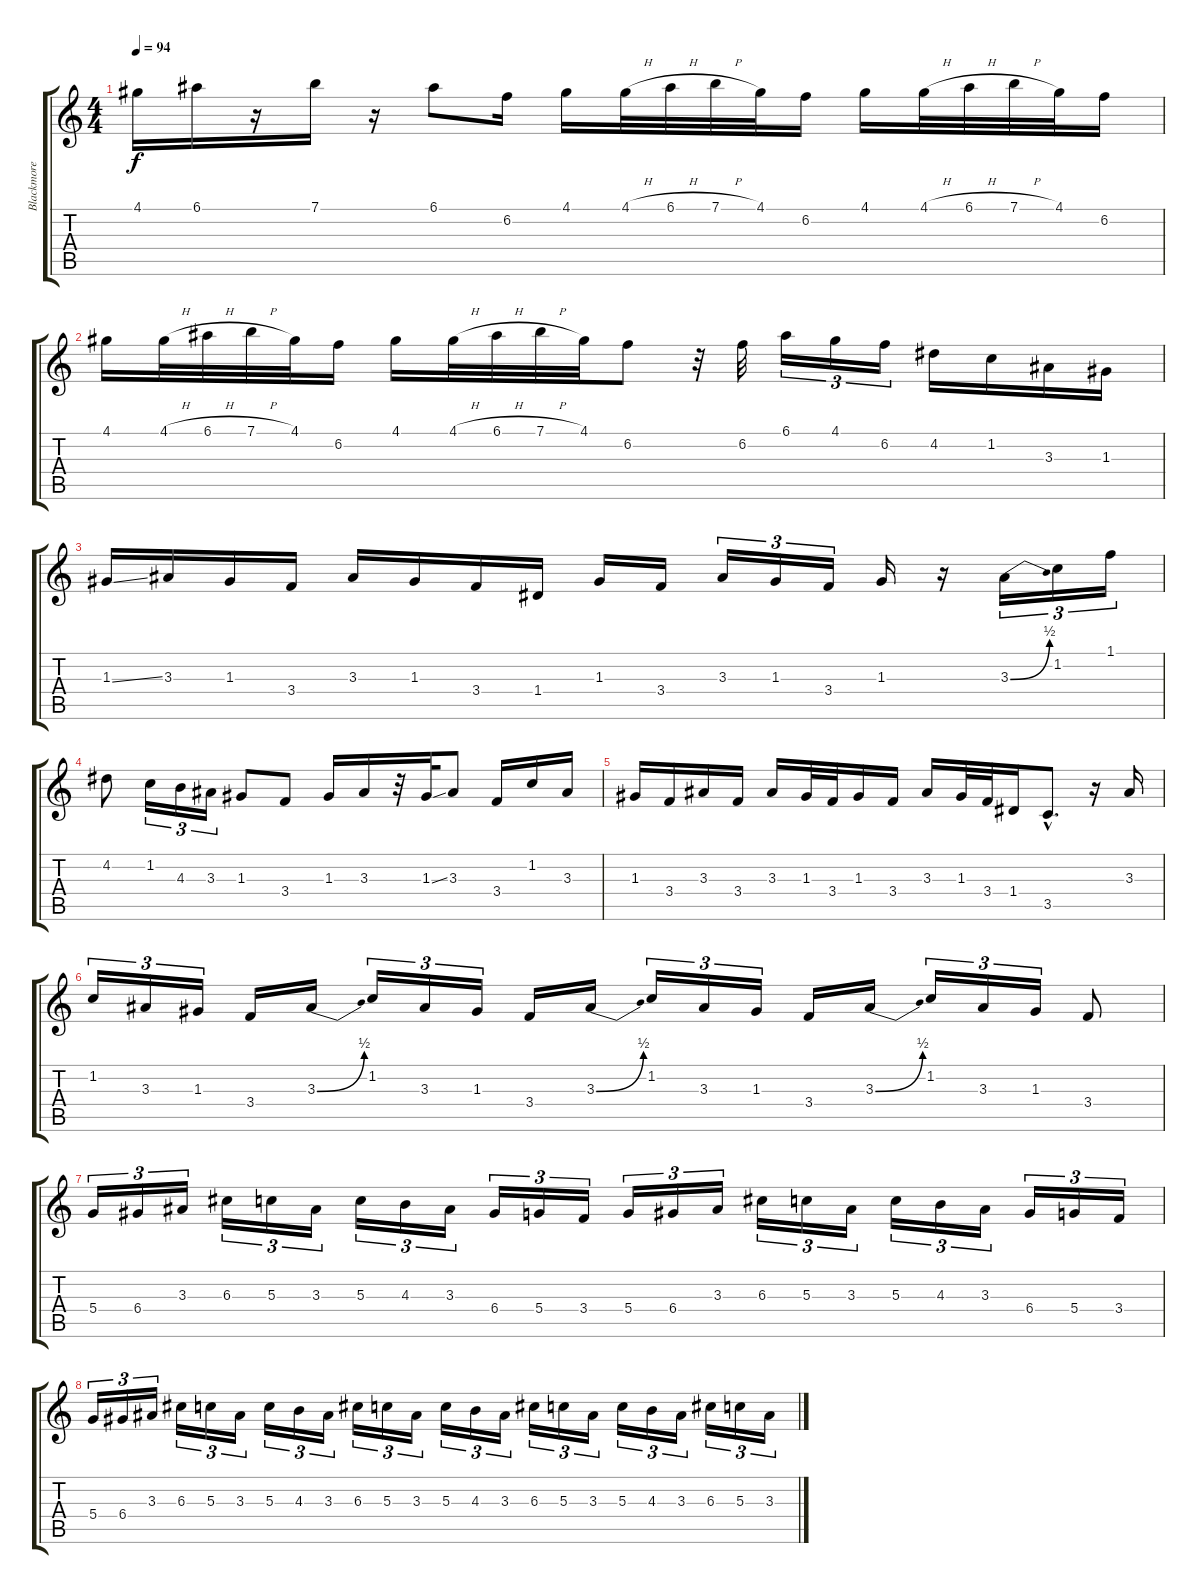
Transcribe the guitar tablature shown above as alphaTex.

\track ("Blackmore Solo" "Blackmore ") {instrument overdrivenguitar}
\staff {score tabs}
\tuning (E4 B3 G3 D3 A2 E2) {hide}
\ts (4 4)
\tempo 94
\clef g2
\ks c
4.1.16{dy f} 6.1.16 r.16 7.1.16 r.16 6.1.8 6.2.16 4.1.16 4.1{h}.32 6.1{h}.32 7.1{h}.32 4.1.32 6.2.16 4.1.16 4.1{h}.32 6.1{h}.32 7.1{h}.32 4.1.32 6.2.16 |
4.1.16 4.1{h}.32 6.1{h}.32 7.1{h}.32 4.1.32 6.2.16 4.1.16 4.1{h}.32 6.1{h}.32 7.1{h}.32 4.1.32 6.2.8 r.32 6.2.32 6.1.16{tu (3 2)} 4.1.16{tu (3 2)} 6.2.16{tu (3 2)} 4.2.16 1.2.16 3.3.16 1.3.16 |
1.3{ss}.16 3.3.16 1.3.16 3.4.16 3.3.16 1.3.16 3.4.16 1.4.16 1.3.16 3.4.16 3.3.16{tu (3 2)} 1.3.16{tu (3 2)} 3.4.16{tu (3 2)} 1.3.16 r.16 3.3{be (bend 0 0 60 2)}.16{tu (3 2)} 1.2.16{tu (3 2)} 1.1.16{tu (3 2)} |
4.2.8 1.2.16{tu (3 2)} 4.3.16{tu (3 2)} 3.3.16{tu (3 2)} 1.3.8 3.4.8 1.3.16 3.3.16 r.32 1.3{ss}.32 3.3.8 3.4.16 1.2.16 3.3.16 |
1.3.16 3.4.16 3.3.16 3.4.16 3.3.16 1.3.32 3.4.32 1.3.16 3.4.16 3.3.16 1.3.32 3.4.32 1.4.16 3.5{hac}.8{d} r.16 3.3.16 |
1.2.16{tu (3 2)} 3.3.16{tu (3 2)} 1.3.16{tu (3 2)} 3.4.16 3.3{be (bend 0 0 60 2)}.16 1.2.16{tu (3 2)} 3.3.16{tu (3 2)} 1.3.16{tu (3 2)} 3.4.16 3.3{be (bend 0 0 60 2)}.16 1.2.16{tu (3 2)} 3.3.16{tu (3 2)} 1.3.16{tu (3 2)} 3.4.16 3.3{be (bend 0 0 60 2)}.16 1.2.16{tu (3 2)} 3.3.16{tu (3 2)} 1.3.16{tu (3 2)} 3.4.8 |
5.4.16{tu (3 2)} 6.4.16{tu (3 2)} 3.3.16{tu (3 2)} 6.3.16{tu (3 2)} 5.3.16{tu (3 2)} 3.3.16{tu (3 2)} 5.3.16{tu (3 2)} 4.3.16{tu (3 2)} 3.3.16{tu (3 2)} 6.4.16{tu (3 2)} 5.4.16{tu (3 2)} 3.4.16{tu (3 2)} 5.4.16{tu (3 2)} 6.4.16{tu (3 2)} 3.3.16{tu (3 2)} 6.3.16{tu (3 2)} 5.3.16{tu (3 2)} 3.3.16{tu (3 2)} 5.3.16{tu (3 2)} 4.3.16{tu (3 2)} 3.3.16{tu (3 2)} 6.4.16{tu (3 2)} 5.4.16{tu (3 2)} 3.4.16{tu (3 2)} |
5.4.16{tu (3 2)} 6.4.16{tu (3 2)} 3.3.16{tu (3 2)} 6.3.16{tu (3 2)} 5.3.16{tu (3 2)} 3.3.16{tu (3 2)} 5.3.16{tu (3 2)} 4.3.16{tu (3 2)} 3.3.16{tu (3 2)} 6.3.16{tu (3 2)} 5.3.16{tu (3 2)} 3.3.16{tu (3 2)} 5.3.16{tu (3 2)} 4.3.16{tu (3 2)} 3.3.16{tu (3 2)} 6.3.16{tu (3 2)} 5.3.16{tu (3 2)} 3.3.16{tu (3 2)} 5.3.16{tu (3 2)} 4.3.16{tu (3 2)} 3.3.16{tu (3 2)} 6.3.16{tu (3 2)} 5.3.16{tu (3 2)} 3.3.16{tu (3 2)}
